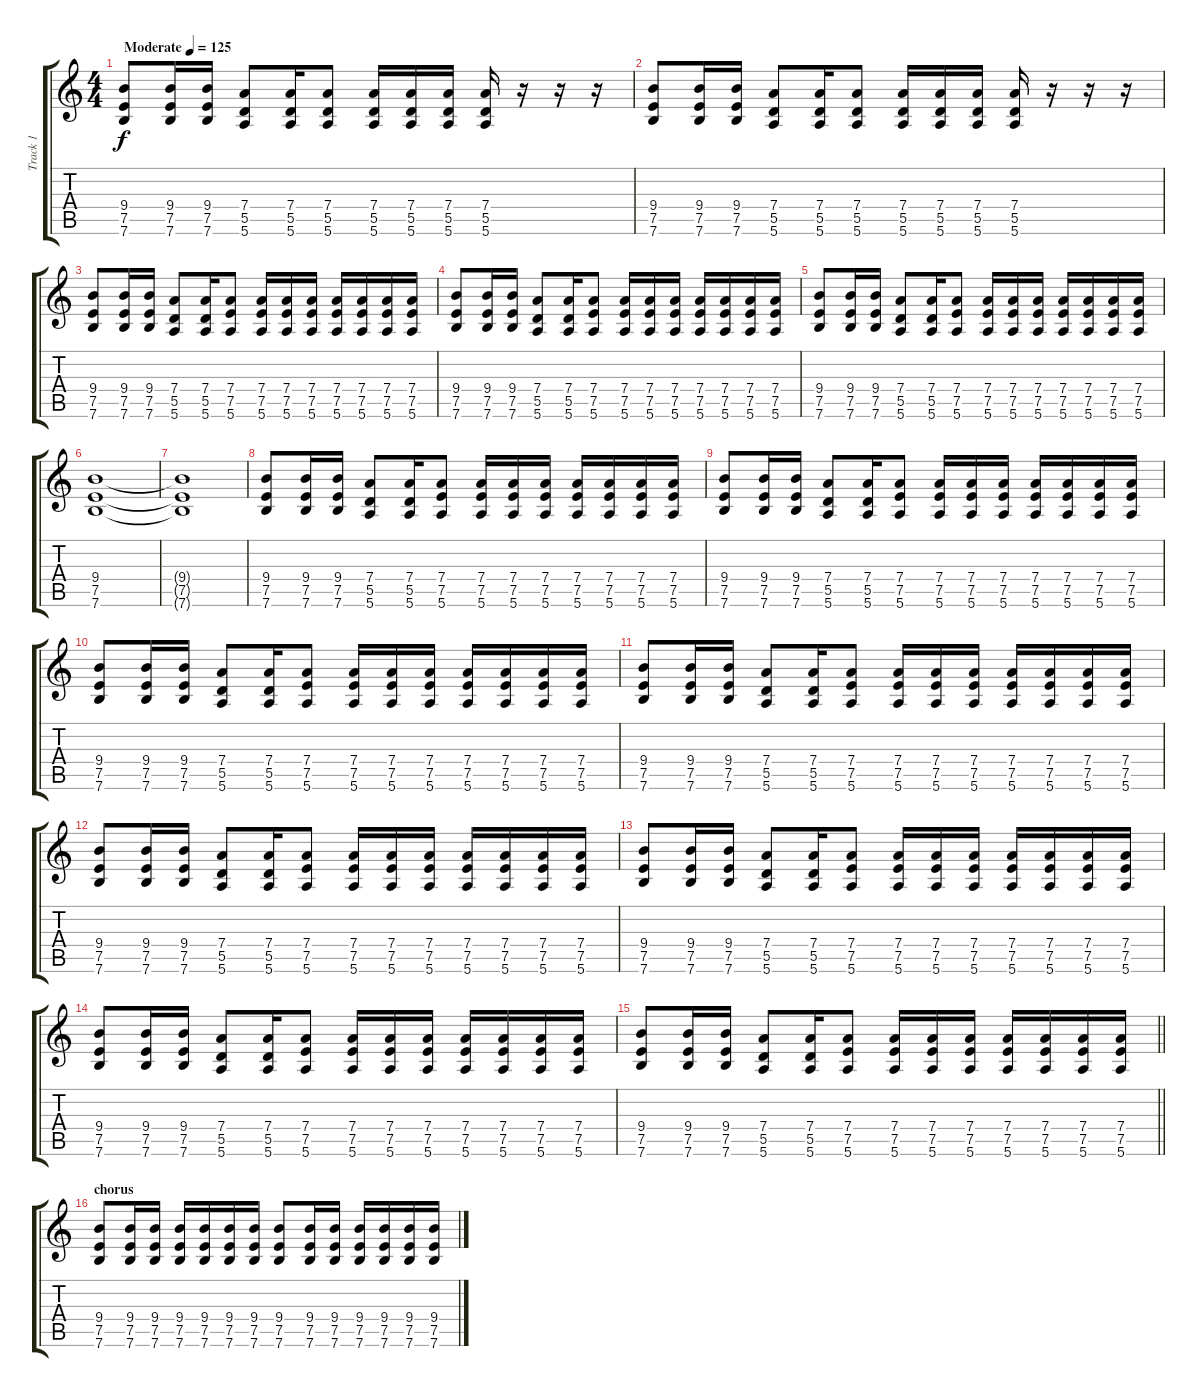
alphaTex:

\track ("Track 1" "Track 1") {instrument overdrivenguitar}
\staff {score tabs}
\tuning (E4 B3 G3 D3 A2 E2) {hide}
\ts (4 4)
\tempo (125 "Moderate")
\clef g2
\ks c
(9.4 7.5 7.6).8{dy f instrument overdrivenguitar} (9.4 7.5 7.6).16 (9.4 7.5 7.6).16 (7.4 5.5 5.6).8 (7.4 5.5 5.6).16 (7.4 5.5 5.6).8 (7.4 5.5 5.6).16 (7.4 5.5 5.6).16 (7.4 5.5 5.6).16 (7.4 5.5 5.6).16 r.16 r.16 r.16 |
(9.4 7.5 7.6).8 (9.4 7.5 7.6).16 (9.4 7.5 7.6).16 (7.4 5.5 5.6).8 (7.4 5.5 5.6).16 (7.4 5.5 5.6).8 (7.4 5.5 5.6).16 (7.4 5.5 5.6).16 (7.4 5.5 5.6).16 (7.4 5.5 5.6).16 r.16 r.16 r.16 |
(9.4 7.5 7.6).8 (9.4 7.5 7.6).16 (9.4 7.5 7.6).16 (7.4 5.5 5.6).8 (7.4 5.5 5.6).16 (7.4 7.5 5.6).8 (7.4 7.5 5.6).16 (7.4 7.5 5.6).16 (7.4 7.5 5.6).16 (7.4 7.5 5.6).16 (7.4 7.5 5.6).16 (7.4 7.5 5.6).16 (7.4 7.5 5.6).16 |
(9.4 7.5 7.6).8 (9.4 7.5 7.6).16 (9.4 7.5 7.6).16 (7.4 5.5 5.6).8 (7.4 5.5 5.6).16 (7.4 7.5 5.6).8 (7.4 7.5 5.6).16 (7.4 7.5 5.6).16 (7.4 7.5 5.6).16 (7.4 7.5 5.6).16 (7.4 7.5 5.6).16 (7.4 7.5 5.6).16 (7.4 7.5 5.6).16 |
(9.4 7.5 7.6).8 (9.4 7.5 7.6).16 (9.4 7.5 7.6).16 (7.4 5.5 5.6).8 (7.4 5.5 5.6).16 (7.4 7.5 5.6).8 (7.4 7.5 5.6).16 (7.4 7.5 5.6).16 (7.4 7.5 5.6).16 (7.4 7.5 5.6).16 (7.4 7.5 5.6).16 (7.4 7.5 5.6).16 (7.4 7.5 5.6).16 |
(9.4 7.5 7.6).1 |
(9.4{t} 7.5{t} 7.6{t}).1 |
(9.4 7.5 7.6).8 (9.4 7.5 7.6).16 (9.4 7.5 7.6).16 (7.4 5.5 5.6).8 (7.4 5.5 5.6).16 (7.4 7.5 5.6).8 (7.4 7.5 5.6).16 (7.4 7.5 5.6).16 (7.4 7.5 5.6).16 (7.4 7.5 5.6).16 (7.4 7.5 5.6).16 (7.4 7.5 5.6).16 (7.4 7.5 5.6).16 |
(9.4 7.5 7.6).8 (9.4 7.5 7.6).16 (9.4 7.5 7.6).16 (7.4 5.5 5.6).8 (7.4 5.5 5.6).16 (7.4 7.5 5.6).8 (7.4 7.5 5.6).16 (7.4 7.5 5.6).16 (7.4 7.5 5.6).16 (7.4 7.5 5.6).16 (7.4 7.5 5.6).16 (7.4 7.5 5.6).16 (7.4 7.5 5.6).16 |
(9.4 7.5 7.6).8 (9.4 7.5 7.6).16 (9.4 7.5 7.6).16 (7.4 5.5 5.6).8 (7.4 5.5 5.6).16 (7.4 7.5 5.6).8 (7.4 7.5 5.6).16 (7.4 7.5 5.6).16 (7.4 7.5 5.6).16 (7.4 7.5 5.6).16 (7.4 7.5 5.6).16 (7.4 7.5 5.6).16 (7.4 7.5 5.6).16 |
(9.4 7.5 7.6).8 (9.4 7.5 7.6).16 (9.4 7.5 7.6).16 (7.4 5.5 5.6).8 (7.4 5.5 5.6).16 (7.4 7.5 5.6).8 (7.4 7.5 5.6).16 (7.4 7.5 5.6).16 (7.4 7.5 5.6).16 (7.4 7.5 5.6).16 (7.4 7.5 5.6).16 (7.4 7.5 5.6).16 (7.4 7.5 5.6).16 |
(9.4 7.5 7.6).8 (9.4 7.5 7.6).16 (9.4 7.5 7.6).16 (7.4 5.5 5.6).8 (7.4 5.5 5.6).16 (7.4 7.5 5.6).8 (7.4 7.5 5.6).16 (7.4 7.5 5.6).16 (7.4 7.5 5.6).16 (7.4 7.5 5.6).16 (7.4 7.5 5.6).16 (7.4 7.5 5.6).16 (7.4 7.5 5.6).16 |
(9.4 7.5 7.6).8 (9.4 7.5 7.6).16 (9.4 7.5 7.6).16 (7.4 5.5 5.6).8 (7.4 5.5 5.6).16 (7.4 7.5 5.6).8 (7.4 7.5 5.6).16 (7.4 7.5 5.6).16 (7.4 7.5 5.6).16 (7.4 7.5 5.6).16 (7.4 7.5 5.6).16 (7.4 7.5 5.6).16 (7.4 7.5 5.6).16 |
(9.4 7.5 7.6).8 (9.4 7.5 7.6).16 (9.4 7.5 7.6).16 (7.4 5.5 5.6).8 (7.4 5.5 5.6).16 (7.4 7.5 5.6).8 (7.4 7.5 5.6).16 (7.4 7.5 5.6).16 (7.4 7.5 5.6).16 (7.4 7.5 5.6).16 (7.4 7.5 5.6).16 (7.4 7.5 5.6).16 (7.4 7.5 5.6).16 |
\barLineRight lightlight
(9.4 7.5 7.6).8 (9.4 7.5 7.6).16 (9.4 7.5 7.6).16 (7.4 5.5 5.6).8 (7.4 5.5 5.6).16 (7.4 7.5 5.6).8 (7.4 7.5 5.6).16 (7.4 7.5 5.6).16 (7.4 7.5 5.6).16 (7.4 7.5 5.6).16 (7.4 7.5 5.6).16 (7.4 7.5 5.6).16 (7.4 7.5 5.6).16 |
\section ("" "chorus")
(9.4 7.5 7.6).8 (9.4 7.5 7.6).16 (9.4 7.5 7.6).16 (9.4 7.5 7.6).16 (9.4 7.5 7.6).16 (9.4 7.5 7.6).16 (9.4 7.5 7.6).16 (9.4 7.5 7.6).8 (9.4 7.5 7.6).16 (9.4 7.5 7.6).16 (9.4 7.5 7.6).16 (9.4 7.5 7.6).16 (9.4 7.5 7.6).16 (9.4 7.5 7.6).16
